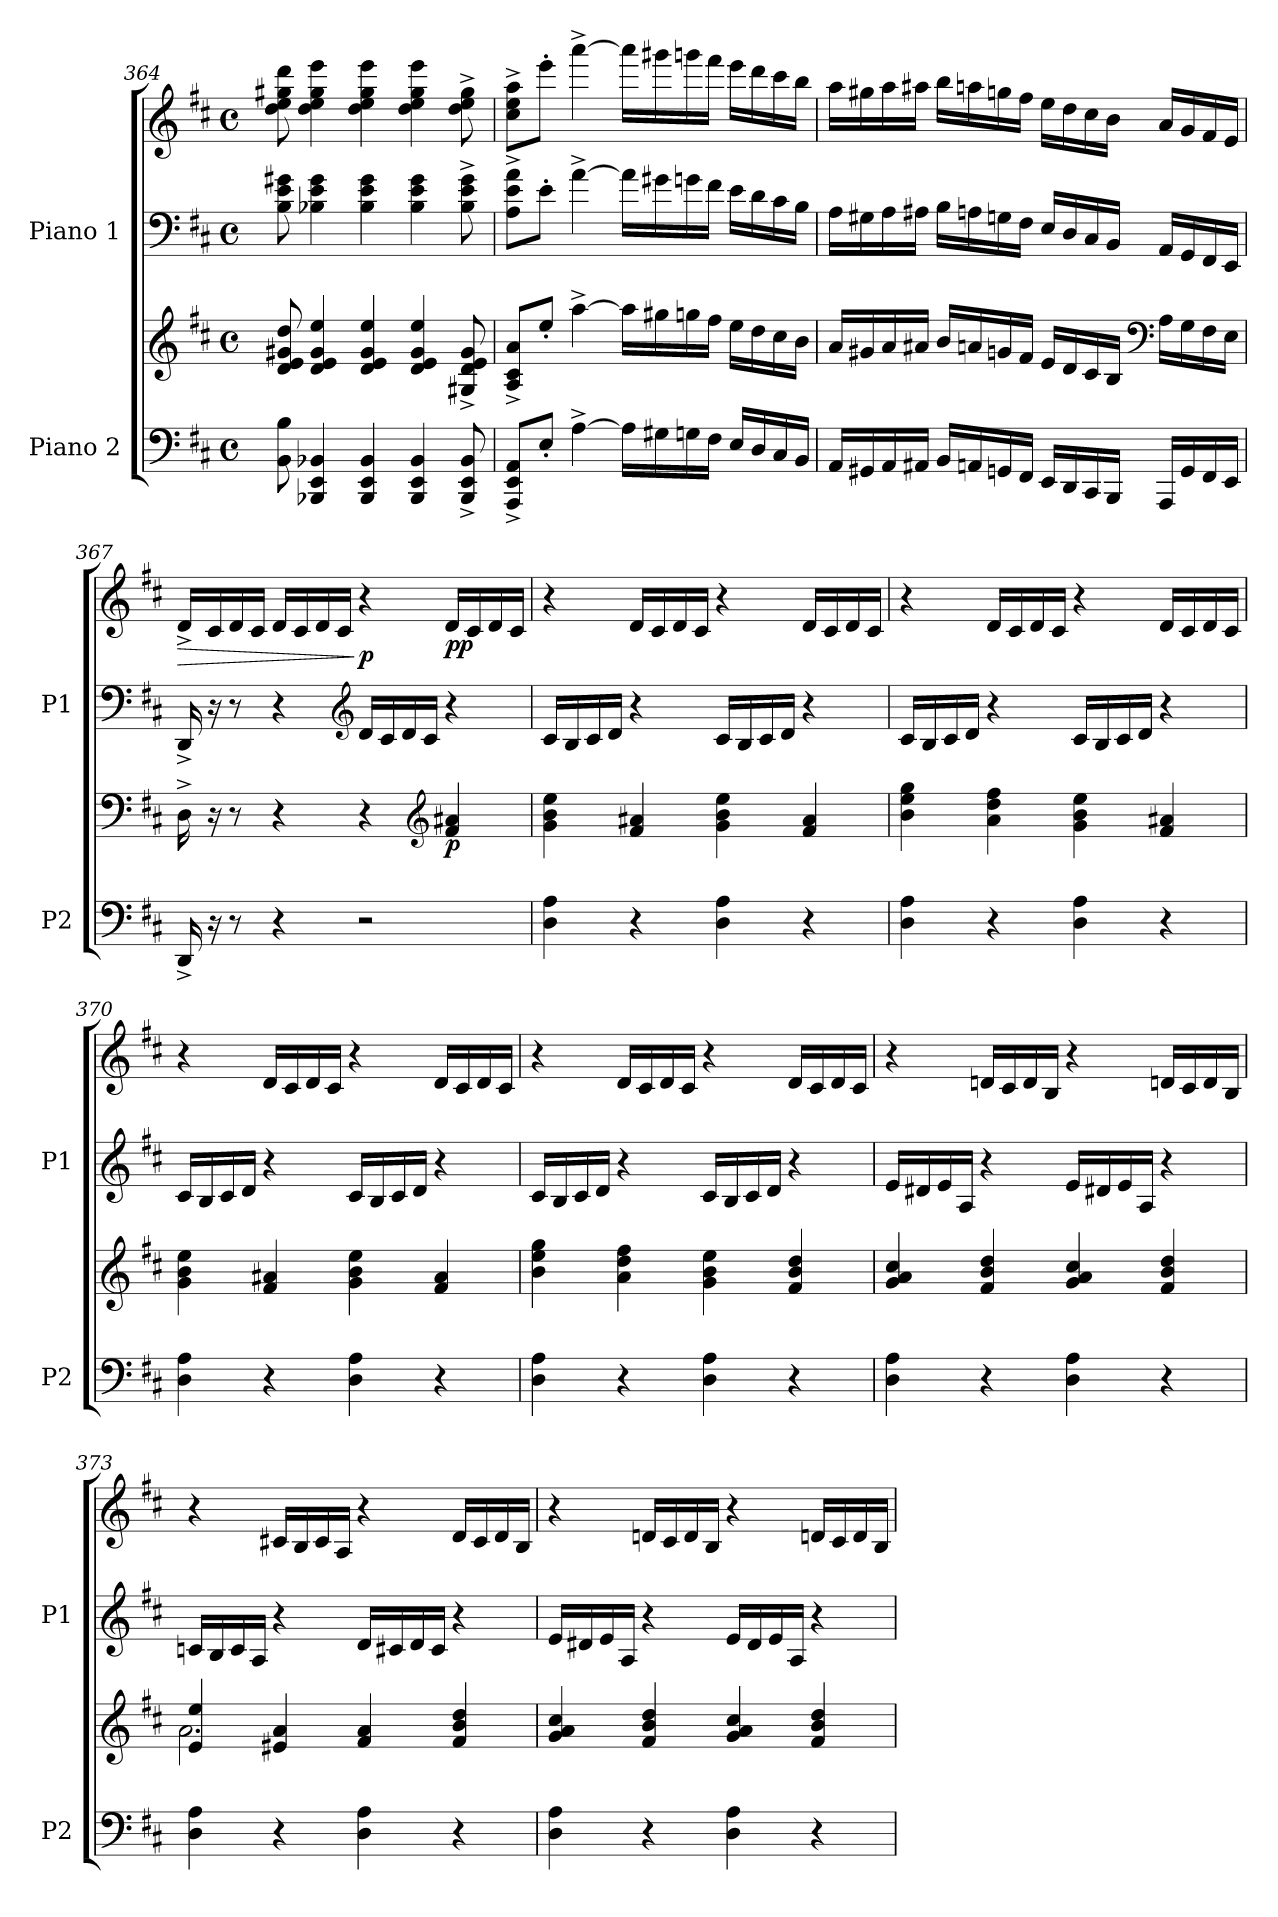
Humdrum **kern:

**kern	**kern	**dynam	**kern	**kern	**dynam
*part2	*part2	*part2	*part1	*part1	*part1
*staff4	*staff3	*staff3/4	*staff2	*staff1	*staff1/2
*I"Piano 2	*	*	*I"Piano 1	*	*
*I'P2	*	*	*I'P1	*	*
*clefF4	*clefG2	*	*clefF4	*clefG2	*
*k[f#c#]	*k[f#c#]	*	*k[f#c#]	*k[f#c#]	*
*M4/4	*M4/4	*	*M4/4	*M4/4	*
*met(c)	*met(c)	*	*met(c)	*met(c)	*
=364	=364	=364	=364	=364	=364
8BB\ 8B\	8d/ 8e/ 8g#X/ 8dd/	.	8B\ 8e\ 8g#X\	8dd\ 8ee\ 8gg#X\ 8ddd\	.
4BBB-X/ 4EE/ 4BB-X/	4d/ 4e/ 4g#/ 4ee/	.	4B-X\ 4e\ 4g#\	4dd\ 4ee\ 4gg#\ 4eee\	.
4BBB-/ 4EE/ 4BB-/	4d/ 4e/ 4g#/ 4ee/	.	4B-\ 4e\ 4g#\	4dd\ 4ee\ 4gg#\ 4eee\	.
4BBB-/ 4EE/ 4BB-/	4d/ 4e/ 4g#/ 4ee/	.	4B-\ 4e\ 4g#\	4dd\ 4ee\ 4gg#\ 4eee\	.
8BBB-/^ 8EE/^ 8BB-/^	8G#X/^ 8d/^ 8e/^ 8g#/^	.	8B-\^ 8e\^ 8g#\^	8dd\^ 8ee\^ 8gg#\^	.
=365	=365	=365	=365	=365	=365
8AAA/^ 8EE/^ 8AA/^L	8A/^ 8c#/^ 8a/^L	.	8A\^ 8e\^ 8a\^L	8cc#\^ 8ee\^ 8aa\^L	.
8E'/J	8ee'/J	.	8e'\J	8eee'\J	.
[4A^\	[4aa^\	.	[4a^\	[4aaa^\	.
16A\LL]	16aa\LL]	.	16a\LL]	16aaa\LL]	.
16G#X\	16gg#X\	.	16g#X\	16ggg#X\	.
16Gn\	16ggn\	.	16gn\	16gggn\	.
16F#\JJ	16ff#\JJ	.	16f#\JJ	16fff#\JJ	.
16E/LL	16ee\LL	.	16e\LL	16eee\LL	.
16D/	16dd\	.	16d\	16ddd\	.
16C#/	16cc#\	.	16c#\	16ccc#\	.
16BB/JJ	16b\JJ	.	16B\JJ	16bb\JJ	.
!!LO:PB:g=z
=366	=366	=366	=366	=366	=366
16AA/LL	16a/LL	.	16A\LL	16aa\LL	.
16GG#X/	16g#X/	.	16G#X\	16gg#X\	.
16AA/	16a/	.	16A\	16aa\	.
16AA#X/JJ	16a#X/JJ	.	16A#X\JJ	16aa#X\JJ	.
16BB/LL	16b/LL	.	16B\LL	16bb\LL	.
16AAn/	16an/	.	16An\	16aan\	.
16GGn/	16gn/	.	16Gn\	16ggn\	.
16FF#/JJ	16f#/JJ	.	16F#\JJ	16ff#\JJ	.
16EE/LL	16e/LL	.	16E/LL	16ee\LL	.
16DD/	16d/	.	16D/	16dd\	.
16CC#/	16c#/	.	16C#/	16cc#\	.
16BBB/JJ	16B/JJ	.	16BB/JJ	16b\JJ	.
*	*clefF4	*	*	*	*
16AAA/LL	16A\LL	.	16AA/LL	16a/LL	.
16GG/	16G\	.	16GG/	16g/	.
16FF#/	16F#\	.	16FF#/	16f#/	.
16EE/JJ	16E\JJ	.	16EE/JJ	16e/JJ	.
=367	=367	=367	=367	=367	=367
*	*	*	*	*MM134	*
!	!	!	!	!	!LO:HP:b
16DD^/	16D^\	.	16DD^/	16d^/LL	>
16r	16r	.	16r	16c#/	.
8r	8r	.	8r	16d/	.
.	.	.	.	16c#/JJ	.
4r	4r	.	4r	16d/LL	.
.	.	.	.	16c#/	.
.	.	.	.	16d/	.
.	.	.	.	16c#/JJ	.
*	*	*	*clefG2	*	*
*	*	*	*	*MM124	*
!	!	!	!	!	!LO:DY:n=1:b
2r	4r	.	16d/LL	4r	] p
.	.	.	16c#/	.	.
.	.	.	16d/	.	.
.	.	.	16c#/JJ	.	.
*	*clefG2	*	*	*	*
!	!	!LO:DY:b	!	!	!LO:DY:n=2:b
.	4f#/ 4a#X/	p	4r	16d/LL	pp
.	.	.	.	16c#/	.
.	.	.	.	16d/	.
.	.	.	.	16c#/JJ	.
!!LO:LB:g=z
=368	=368	=368	=368	=368	=368
4D\ 4A\	4g\ 4b\ 4ee\	.	16c#/LL	4r	.
.	.	.	16B/	.	.
.	.	.	16c#/	.	.
.	.	.	16d/JJ	.	.
4r	4f#/ 4a#X/	.	4r	16d/LL	.
.	.	.	.	16c#/	.
.	.	.	.	16d/	.
.	.	.	.	16c#/JJ	.
4D\ 4A\	4g\ 4b\ 4ee\	.	16c#/LL	4r	.
.	.	.	16B/	.	.
.	.	.	16c#/	.	.
.	.	.	16d/JJ	.	.
4r	4f#/ 4a#/	.	4r	16d/LL	.
.	.	.	.	16c#/	.
.	.	.	.	16d/	.
.	.	.	.	16c#/JJ	.
=369	=369	=369	=369	=369	=369
4D\ 4A\	4b\ 4ee\ 4gg\	.	16c#/LL	4r	.
.	.	.	16B/	.	.
.	.	.	16c#/	.	.
.	.	.	16d/JJ	.	.
4r	4a\ 4dd\ 4ff#\	.	4r	16d/LL	.
.	.	.	.	16c#/	.
.	.	.	.	16d/	.
.	.	.	.	16c#/JJ	.
4D\ 4A\	4g\ 4b\ 4ee\	.	16c#/LL	4r	.
.	.	.	16B/	.	.
.	.	.	16c#/	.	.
.	.	.	16d/JJ	.	.
4r	4f#/ 4a#X/	.	4r	16d/LL	.
.	.	.	.	16c#/	.
.	.	.	.	16d/	.
.	.	.	.	16c#/JJ	.
=370	=370	=370	=370	=370	=370
4D\ 4A\	4g\ 4b\ 4ee\	.	16c#/LL	4r	.
.	.	.	16B/	.	.
.	.	.	16c#/	.	.
.	.	.	16d/JJ	.	.
4r	4f#/ 4a#X/	.	4r	16d/LL	.
.	.	.	.	16c#/	.
.	.	.	.	16d/	.
.	.	.	.	16c#/JJ	.
4D\ 4A\	4g\ 4b\ 4ee\	.	16c#/LL	4r	.
.	.	.	16B/	.	.
.	.	.	16c#/	.	.
.	.	.	16d/JJ	.	.
4r	4f#/ 4a#/	.	4r	16d/LL	.
.	.	.	.	16c#/	.
.	.	.	.	16d/	.
.	.	.	.	16c#/JJ	.
!!LO:LB:g=z
=371	=371	=371	=371	=371	=371
4D\ 4A\	4b\ 4ee\ 4gg\	.	16c#/LL	4r	.
.	.	.	16B/	.	.
.	.	.	16c#/	.	.
.	.	.	16d/JJ	.	.
4r	4a\ 4dd\ 4ff#\	.	4r	16d/LL	.
.	.	.	.	16c#/	.
.	.	.	.	16d/	.
.	.	.	.	16c#/JJ	.
4D\ 4A\	4g\ 4b\ 4ee\	.	16c#/LL	4r	.
.	.	.	16B/	.	.
.	.	.	16c#/	.	.
.	.	.	16d/JJ	.	.
4r	4f#/ 4b/ 4dd/	.	4r	16d/LL	.
.	.	.	.	16c#/	.
.	.	.	.	16d/	.
.	.	.	.	16c#/JJ	.
=372	=372	=372	=372	=372	=372
4D\ 4A\	4g/ 4a/ 4cc#/	.	16e/LL	4r	.
.	.	.	16d#X/	.	.
.	.	.	16e/	.	.
.	.	.	16A/JJ	.	.
4r	4f#/ 4b/ 4dd/	.	4r	16dn/LL	.
.	.	.	.	16c#/	.
.	.	.	.	16d/	.
.	.	.	.	16B/JJ	.
4D\ 4A\	4g/ 4a/ 4cc#/	.	16e/LL	4r	.
.	.	.	16d#X/	.	.
.	.	.	16e/	.	.
.	.	.	16A/JJ	.	.
4r	4f#/ 4b/ 4dd/	.	4r	16dn/LL	.
.	.	.	.	16c#/	.
.	.	.	.	16d/	.
.	.	.	.	16B/JJ	.
!!LO:PB:g=z
=373	=373	=373	=373	=373	=373
*	*^	*	*	*	*
4D\ 4A\	4e/ 4ee/	2.a\	.	16cn/LL	4r	.
.	.	.	.	16B/	.	.
.	.	.	.	16c/	.	.
.	.	.	.	16A/JJ	.	.
4r	4e#X/ 4a/	.	.	4r	16c#X/LL	.
.	.	.	.	.	16B/	.
.	.	.	.	.	16c#/	.
.	.	.	.	.	16A/JJ	.
4D\ 4A\	4f#/ 4a/	.	.	16d/LL	4r	.
.	.	.	.	16c#X/	.	.
.	.	.	.	16d/	.	.
.	.	.	.	16c#/JJ	.	.
4r	4f#/ 4b/ 4dd/	4reyy	.	4r	16d/LL	.
.	.	.	.	.	16c#/	.
.	.	.	.	.	16d/	.
.	.	.	.	.	16B/JJ	.
*	*v	*v	*	*	*	*
=374	=374	=374	=374	=374	=374
4D\ 4A\	4g/ 4a/ 4cc#/	.	16e/LL	4r	.
.	.	.	16d#X/	.	.
.	.	.	16e/	.	.
.	.	.	16A/JJ	.	.
4r	4f#/ 4b/ 4dd/	.	4r	16dn/LL	.
.	.	.	.	16c#/	.
.	.	.	.	16d/	.
.	.	.	.	16B/JJ	.
4D\ 4A\	4g/ 4a/ 4cc#/	.	16e/LL	4r	.
.	.	.	16d#/	.	.
.	.	.	16e/	.	.
.	.	.	16A/JJ	.	.
4r	4f#/ 4b/ 4dd/	.	4r	16dn/LL	.
.	.	.	.	16c#/	.
.	.	.	.	16d/	.
.	.	.	.	16B/JJ	.
=	=	=	=	=	=
*-	*-	*-	*-	*-	*-
